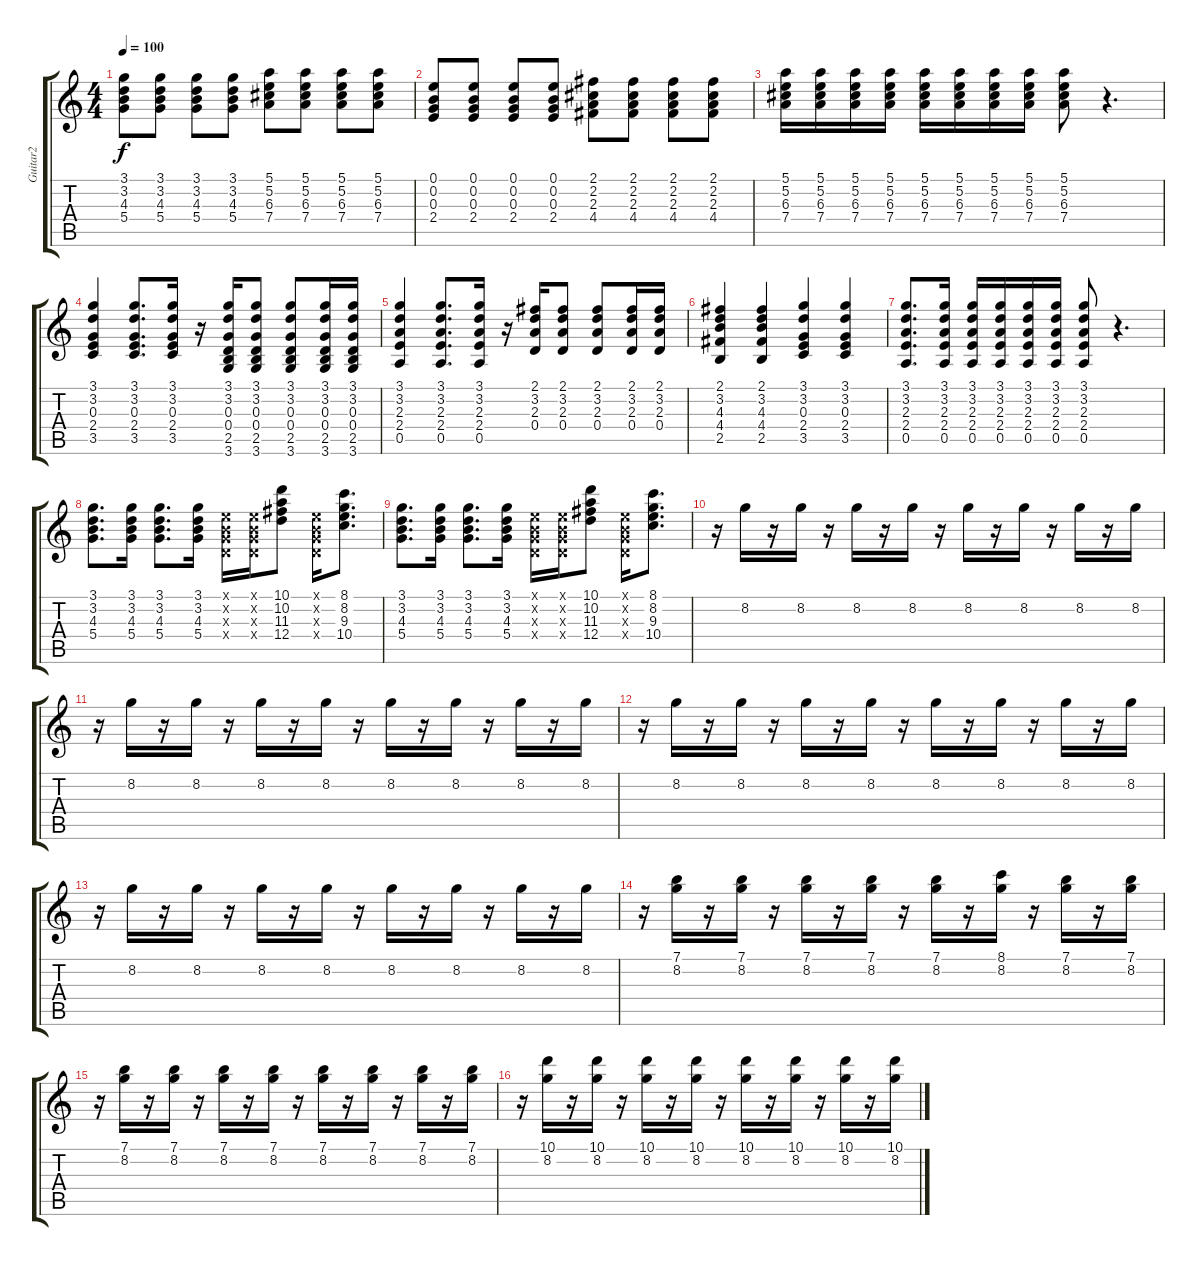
\track ("Guitar2" "Guitar2") {instrument overdrivenguitar}
\staff {score tabs}
\tuning (E4 B3 G3 D3 A2 E2) {hide}
\ts (4 4)
\tempo 100
\clef g2
\ks c
(3.1 3.2 4.3 5.4).8{dy f} (3.1 3.2 4.3 5.4).8 (3.1 3.2 4.3 5.4).8 (3.1 3.2 4.3 5.4).8 (5.1 5.2 6.3 7.4).8 (5.1 5.2 6.3 7.4).8 (5.1 5.2 6.3 7.4).8 (5.1 5.2 6.3 7.4).8 |
(0.1 0.2 0.3 2.4).8 (0.1 0.2 0.3 2.4).8 (0.1 0.2 0.3 2.4).8 (0.1 0.2 0.3 2.4).8 (2.1 2.2 2.3 4.4).8 (2.1 2.2 2.3 4.4).8 (2.1 2.2 2.3 4.4).8 (2.1 2.2 2.3 4.4).8 |
(5.1 5.2 6.3 7.4).16 (5.1 5.2 6.3 7.4).16 (5.1 5.2 6.3 7.4).16 (5.1 5.2 6.3 7.4).16 (5.1 5.2 6.3 7.4).16 (5.1 5.2 6.3 7.4).16 (5.1 5.2 6.3 7.4).16 (5.1 5.2 6.3 7.4).16 (5.1 5.2 6.3 7.4).8 r.4{d} |
(3.1 3.2 0.3 2.4 3.5).4 (3.1 3.2 0.3 2.4 3.5).8{d} (3.1 3.2 0.3 2.4 3.5).16 r.16 (3.1 3.2 0.3 0.4 2.5 3.6).16 (3.1 3.2 0.3 0.4 2.5 3.6).8 (3.1 3.2 0.3 0.4 2.5 3.6).8 (3.1 3.2 0.3 0.4 2.5 3.6).16 (3.1 3.2 0.3 0.4 2.5 3.6).16 |
(3.1 3.2 2.3 2.4 0.5).4 (3.1 3.2 2.3 2.4 0.5).8{d} (3.1 3.2 2.3 2.4 0.5).16 r.16 (2.1 3.2 2.3 0.4).16 (2.1 3.2 2.3 0.4).8 (2.1 3.2 2.3 0.4).8 (2.1 3.2 2.3 0.4).16 (2.1 3.2 2.3 0.4).16 |
(2.1 3.2 4.3 4.4 2.5).4 (2.1 3.2 4.3 4.4 2.5).4 (3.1 3.2 0.3 2.4 3.5).4 (3.1 3.2 0.3 2.4 3.5).4 |
(3.1 3.2 2.3 2.4 0.5).8{d} (3.1 3.2 2.3 2.4 0.5).16 (3.1 3.2 2.3 2.4 0.5).16 (3.1 3.2 2.3 2.4 0.5).16 (3.1 3.2 2.3 2.4 0.5).16 (3.1 3.2 2.3 2.4 0.5).16 (3.1 3.2 2.3 2.4 0.5).8 r.4{d} |
(3.1 3.2 4.3 5.4).8{d} (3.1 3.2 4.3 5.4).16 (3.1 3.2 4.3 5.4).8{d} (3.1 3.2 4.3 5.4).16 (0.1{x} 0.2{x} 0.3{x} 0.4{x}).16 (0.1{x} 0.2{x} 0.3{x} 0.4{x}).16 (10.1 10.2 11.3 12.4).8 (0.1{x} 0.2{x} 0.3{x} 0.4{x}).16 (8.1 8.2 9.3 10.4).8{d} |
(3.1 3.2 4.3 5.4).8{d} (3.1 3.2 4.3 5.4).16 (3.1 3.2 4.3 5.4).8{d} (3.1 3.2 4.3 5.4).16 (0.1{x} 0.2{x} 0.3{x} 0.4{x}).16 (0.1{x} 0.2{x} 0.3{x} 0.4{x}).16 (10.1 10.2 11.3 12.4).8 (0.1{x} 0.2{x} 0.3{x} 0.4{x}).16 (8.1 8.2 9.3 10.4).8{d} |
r.16 8.2.16 r.16 8.2.16 r.16 8.2.16 r.16 8.2.16 r.16 8.2.16 r.16 8.2.16 r.16 8.2.16 r.16 8.2.16 |
r.16 8.2.16 r.16 8.2.16 r.16 8.2.16 r.16 8.2.16 r.16 8.2.16 r.16 8.2.16 r.16 8.2.16 r.16 8.2.16 |
r.16 8.2.16 r.16 8.2.16 r.16 8.2.16 r.16 8.2.16 r.16 8.2.16 r.16 8.2.16 r.16 8.2.16 r.16 8.2.16 |
r.16 8.2.16 r.16 8.2.16 r.16 8.2.16 r.16 8.2.16 r.16 8.2.16 r.16 8.2.16 r.16 8.2.16 r.16 8.2.16 |
r.16 (7.1 8.2).16 r.16 (7.1 8.2).16 r.16 (7.1 8.2).16 r.16 (7.1 8.2).16 r.16 (7.1 8.2).16 r.16 (8.1 8.2).16 r.16 (7.1 8.2).16 r.16 (7.1 8.2).16 |
r.16 (7.1 8.2).16 r.16 (7.1 8.2).16 r.16 (7.1 8.2).16 r.16 (7.1 8.2).16 r.16 (7.1 8.2).16 r.16 (7.1 8.2).16 r.16 (7.1 8.2).16 r.16 (7.1 8.2).16 |
r.16 (10.1 8.2).16 r.16 (10.1 8.2).16 r.16 (10.1 8.2).16 r.16 (10.1 8.2).16 r.16 (10.1 8.2).16 r.16 (10.1 8.2).16 r.16 (10.1 8.2).16 r.16 (10.1 8.2).16
